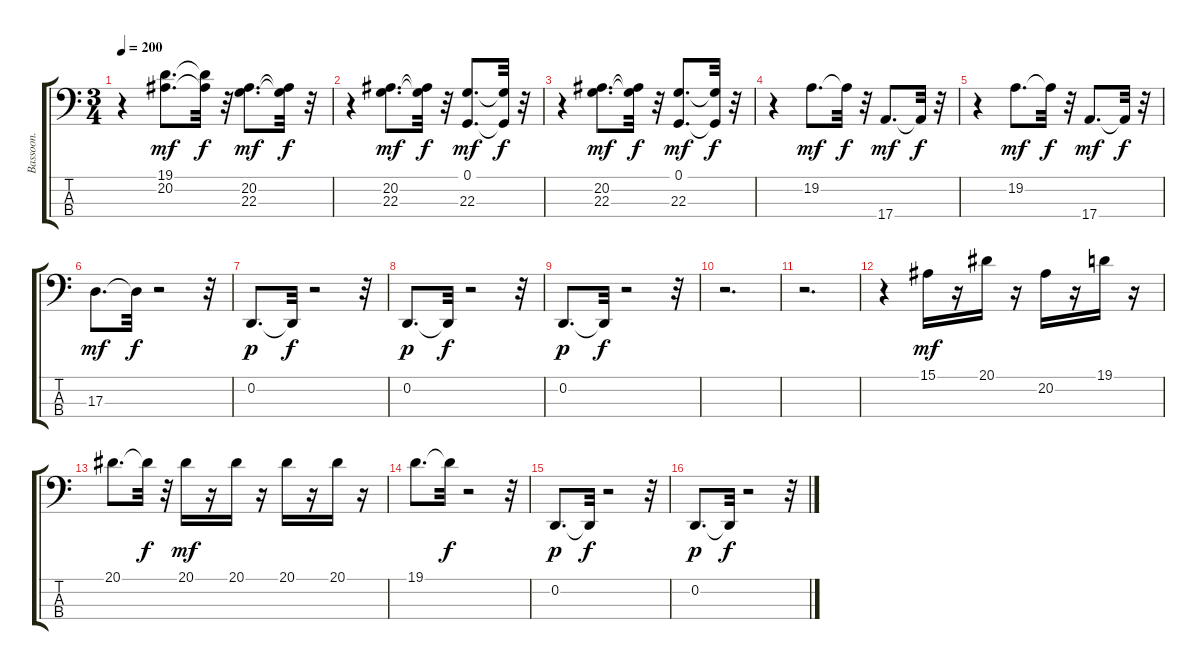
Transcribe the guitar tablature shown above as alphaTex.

\track ("Bassoon." "Bassoon.") {instrument bassoon}
\staff {score tabs}
\tuning (G2 D2 A1 E1) {hide}
\ts (3 4)
\tempo 200
\clef f4
\ks c
r.4{dy f} (19.1 20.2).8{d dy mf} (19.1{t} 20.2{t}).32{dy f} r.32 (20.2 22.3).8{d dy mf} (20.2{t} 22.3{t}).32{dy f} r.32 |
r.4 (20.2 22.3).8{d dy mf} (20.2{t} 22.3{t}).32{dy f} r.32 (0.1 22.3).8{d dy mf} (0.1{t} 22.3{t}).32{dy f} r.32 |
r.4 (20.2 22.3).8{d dy mf} (20.2{t} 22.3{t}).32{dy f} r.32 (0.1 22.3).8{d dy mf} (0.1{t} 22.3{t}).32{dy f} r.32 |
r.4 19.2.8{d dy mf} 19.2{t}.32{dy f} r.32 17.4.8{d dy mf} 17.4{t}.32{dy f} r.32 |
r.4 19.2.8{d dy mf} 19.2{t}.32{dy f} r.32 17.4.8{d dy mf} 17.4{t}.32{dy f} r.32 |
17.3.8{d dy mf} 17.3{t}.32{dy f} r.2 r.32 |
0.2.8{d dy p} 0.2{t}.32{dy f} r.2 r.32 |
0.2.8{d dy p} 0.2{t}.32{dy f} r.2 r.32 |
0.2.8{d dy p} 0.2{t}.32{dy f} r.2 r.32 |
r.2{d} |
r.2{d} |
r.4 15.1.16{dy mf} r.16 20.1.16 r.16 20.2.16 r.16 19.1.16 r.16 |
20.1.8{d} 20.1{t}.32{dy f} r.32 20.1.16{dy mf} r.16 20.1.16 r.16 20.1.16 r.16 20.1.16 r.16 |
19.1.8{d} 19.1{t}.32{dy f} r.2 r.32 |
0.2.8{d dy p} 0.2{t}.32{dy f} r.2 r.32 |
0.2.8{d dy p} 0.2{t}.32{dy f} r.2 r.32
